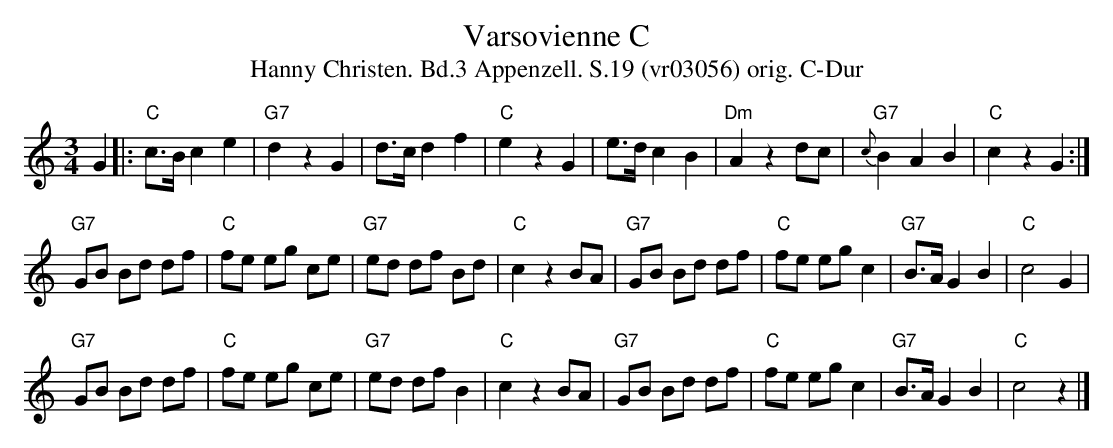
X:1
T:Varsovienne C
T:Hanny Christen. Bd.3 Appenzell. S.19 (vr03056) orig. C-Dur
M:3/4
L:1/8
K:C
G2 |: "C"c>B c2 e2 | "G7"d2 z2 G2 | d>c d2 f2 | "C"e2 z2 G2 | e>d c2 B2 | "Dm"A2 z2 dc | {c}"G7"B2 A2 B2 | "C"c2 z2 G2 :|
"G7"GB Bd df | "C"fe eg ce | "G7"ed df Bd | "C"c2 z2 BA | "G7"GB Bd df | "C"fe eg c2 | "G7"B>A G2 B2 | "C"c4 G2 |
"G7"GB Bd df | "C"fe eg ce | "G7"ed df B2 | "C"c2 z2 BA | "G7"GB Bd df | "C"fe eg c2 | "G7"B>A G2 B2 | "C"c4 z2 |]
